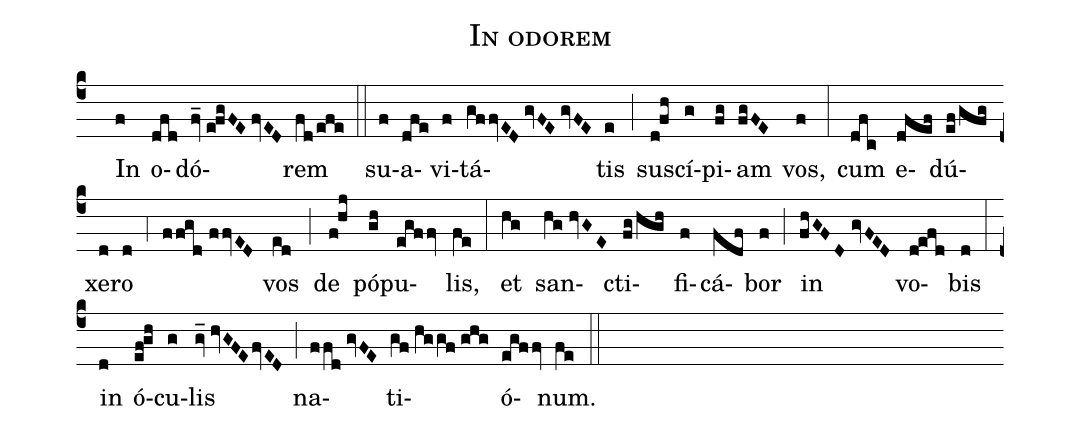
name:In odorem;
mode:IV;
office-part:Offertoria;
%%
(c4) () In(f) o(dfd)dó(fv_//e!fgFE//fvED)rem(fd/efe) (::) su(f)a(dfe)vi(f)tá(gffvED//gvFE//gvFE)tis(e) (;) su(d!fh)scí(g)pi(fg)am(fgFE) vos,(f) (:) cum(dfc) e(dfef)dú(ef/gfg)xe(d)ro(d) (,4) (ffgd//ffvED) vos(ed) (;) de(f!hj) pó(gh)pu(egffv)lis,(fe) (:) et(hg) san(hg//hvGE)cti(fg/hgh)fi(f)cá(fdf)bor(f) (;) in(fhGFD//gvFED) vo(d!efd)bis(d) (:) in(d) ó(ef!gh)cu(g)lis(gv_//hvGFE/fvED) (;) na(ffd//gvFE)ti(gf//hggf//ghg)ó(egffv)num.(fe) (::)
